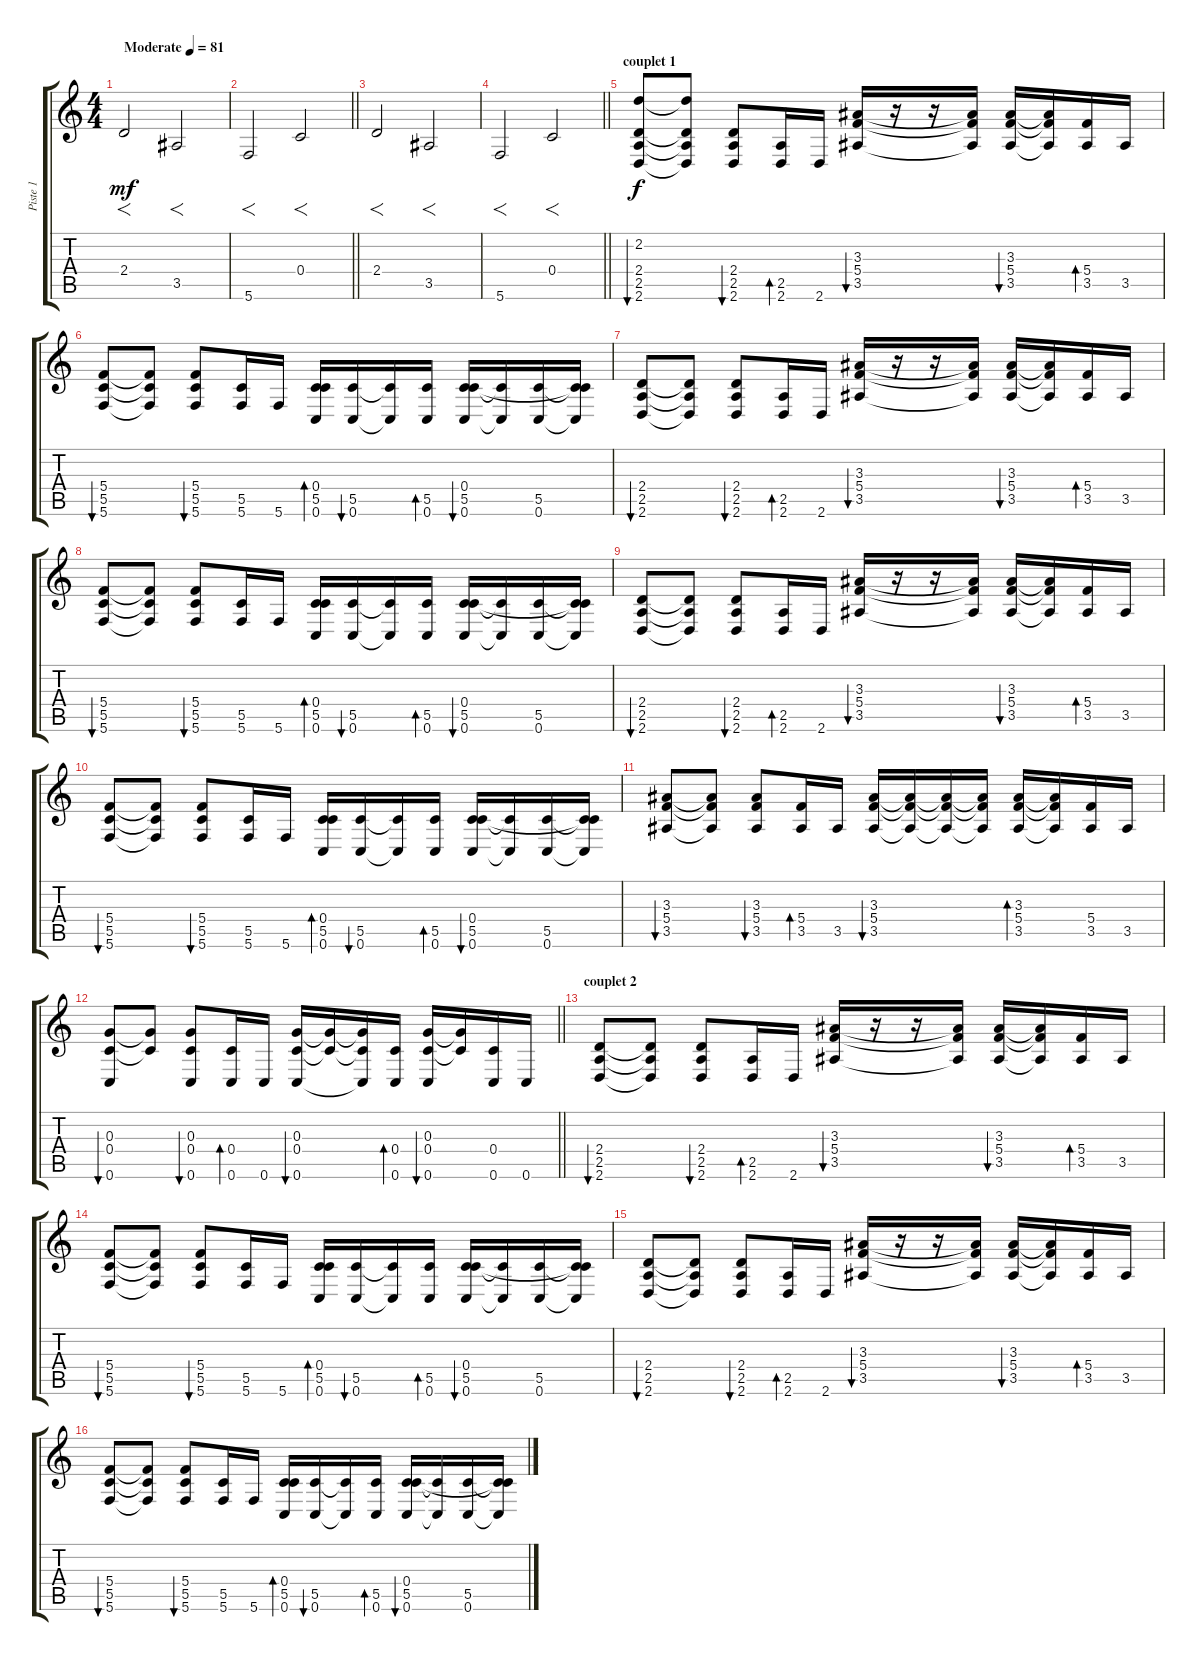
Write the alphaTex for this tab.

\track ("Piste 1" "Piste 1") {instrument acousticguitarsteel}
\staff {score tabs}
\tuning (E4 C4 G3 C3 G2 C2) {hide}
\ts (4 4)
\tempo (81 "Moderate")
\clef g2
\ks c
2.4.2{f dy mf instrument distortionguitar} 3.5.2{f} |
\barLineRight lightlight
5.6.2{f} 0.4.2{f} |
2.4.2{f instrument distortionguitar} 3.5.2{f} |
\barLineRight lightlight
5.6.2{f} 0.4.2{f} |
\section ("" "couplet 1")
(2.2 2.4 2.5 2.6).8{bu 60 dy f instrument acousticguitarsteel} (2.2{t} 2.4{t} 2.5{t} 2.6{t}).8 (2.4 2.5 2.6).8{bu 60} (2.5 2.6).16{bd 60} 2.6.16 (3.3 5.4 3.5).16{bu 60} r.16 r.16 (3.3{t} 5.4{t} 3.5{t}).16 (3.3 5.4 3.5).16{bu 60} (3.3{t} 5.4{t} 3.5{t}).16 (5.4 3.5).16{bd 60} 3.5.16 |
(5.4 5.5 5.6).8{bu 60} (5.4{t} 5.5{t} 5.6{t}).8 (5.4 5.5 5.6).8{bu 60} (5.5 5.6).16 5.6.16 (0.4 5.5 0.6).16{bd 60} (5.5 0.6).16{bu 60} (5.5{t} 0.6{t}).16 (5.5 0.6).16{bd 60} (0.4 5.5 0.6).16{bu 60} (5.5{t} 0.6{t}).16 (5.5 0.6).16 (0.4{t} 5.5{t} 0.6{t}).16 |
(2.4 2.5 2.6).8{bu 60} (2.4{t} 2.5{t} 2.6{t}).8 (2.4 2.5 2.6).8{bu 60} (2.5 2.6).16{bd 60} 2.6.16 (3.3 5.4 3.5).16{bu 60} r.16 r.16 (3.3{t} 5.4{t} 3.5{t}).16 (3.3 5.4 3.5).16{bu 60} (3.3{t} 5.4{t} 3.5{t}).16 (5.4 3.5).16{bd 60} 3.5.16 |
(5.4 5.5 5.6).8{bu 60} (5.4{t} 5.5{t} 5.6{t}).8 (5.4 5.5 5.6).8{bu 60} (5.5 5.6).16 5.6.16 (0.4 5.5 0.6).16{bd 60} (5.5 0.6).16{bu 60} (5.5{t} 0.6{t}).16 (5.5 0.6).16{bd 60} (0.4 5.5 0.6).16{bu 60} (5.5{t} 0.6{t}).16 (5.5 0.6).16 (0.4{t} 5.5{t} 0.6{t}).16 |
(2.4 2.5 2.6).8{bu 60} (2.4{t} 2.5{t} 2.6{t}).8 (2.4 2.5 2.6).8{bu 60} (2.5 2.6).16{bd 60} 2.6.16 (3.3 5.4 3.5).16{bu 60} r.16 r.16 (3.3{t} 5.4{t} 3.5{t}).16 (3.3 5.4 3.5).16{bu 60} (3.3{t} 5.4{t} 3.5{t}).16 (5.4 3.5).16{bd 60} 3.5.16 |
(5.4 5.5 5.6).8{bu 60} (5.4{t} 5.5{t} 5.6{t}).8 (5.4 5.5 5.6).8{bu 60} (5.5 5.6).16 5.6.16 (0.4 5.5 0.6).16{bd 60} (5.5 0.6).16{bu 60} (5.5{t} 0.6{t}).16 (5.5 0.6).16{bd 60} (0.4 5.5 0.6).16{bu 60} (5.5{t} 0.6{t}).16 (5.5 0.6).16 (0.4{t} 5.5{t} 0.6{t}).16 |
(3.3 5.4 3.5).8{bu 60} (3.3{t} 5.4{t} 3.5{t}).8 (3.3 5.4 3.5).8{bu 60} (5.4 3.5).16{bd 60} 3.5.16 (3.3 5.4 3.5).16{bu 60} (3.3{t} 5.4{t} 3.5{t}).16 (3.3{t} 5.4{t} 3.5{t}).16 (3.3{t} 5.4{t} 3.5{t}).16 (3.3 5.4 3.5).16{bd 60} (3.3{t} 5.4{t} 3.5{t}).16 (5.4 3.5).16 3.5.16 |
\barLineRight lightlight
(0.3 0.4 0.6).8{bu 60} (0.3{t} 0.4{t}).8 (0.3 0.4 0.6).8{bu 60} (0.4 0.6).16{bd 60} 0.6.16 (0.3 0.4 0.6).16{bu 60} (0.3{t} 0.4{t}).16 (0.3{t} 0.4{t} 0.6{t}).16 (0.4 0.6).16{bd 60} (0.3 0.4 0.6).16{bu 60} (0.3{t} 0.4{t}).16 (0.4 0.6).16 0.6.16 |
\section ("" "couplet 2")
(2.4 2.5 2.6).8{bu 60} (2.4{t} 2.5{t} 2.6{t}).8 (2.4 2.5 2.6).8{bu 60} (2.5 2.6).16{bd 60} 2.6.16 (3.3 5.4 3.5).16{bu 60} r.16 r.16 (3.3{t} 5.4{t} 3.5{t}).16 (3.3 5.4 3.5).16{bu 60} (3.3{t} 5.4{t} 3.5{t}).16 (5.4 3.5).16{bd 60} 3.5.16 |
(5.4 5.5 5.6).8{bu 60} (5.4{t} 5.5{t} 5.6{t}).8 (5.4 5.5 5.6).8{bu 60} (5.5 5.6).16 5.6.16 (0.4 5.5 0.6).16{bd 60} (5.5 0.6).16{bu 60} (5.5{t} 0.6{t}).16 (5.5 0.6).16{bd 60} (0.4 5.5 0.6).16{bu 60} (5.5{t} 0.6{t}).16 (5.5 0.6).16 (0.4{t} 5.5{t} 0.6{t}).16 |
(2.4 2.5 2.6).8{bu 60} (2.4{t} 2.5{t} 2.6{t}).8 (2.4 2.5 2.6).8{bu 60} (2.5 2.6).16{bd 60} 2.6.16 (3.3 5.4 3.5).16{bu 60} r.16 r.16 (3.3{t} 5.4{t} 3.5{t}).16 (3.3 5.4 3.5).16{bu 60} (3.3{t} 5.4{t} 3.5{t}).16 (5.4 3.5).16{bd 60} 3.5.16 |
(5.4 5.5 5.6).8{bu 60} (5.4{t} 5.5{t} 5.6{t}).8 (5.4 5.5 5.6).8{bu 60} (5.5 5.6).16 5.6.16 (0.4 5.5 0.6).16{bd 60} (5.5 0.6).16{bu 60} (5.5{t} 0.6{t}).16 (5.5 0.6).16{bd 60} (0.4 5.5 0.6).16{bu 60} (5.5{t} 0.6{t}).16 (5.5 0.6).16 (0.4{t} 5.5{t} 0.6{t}).16
